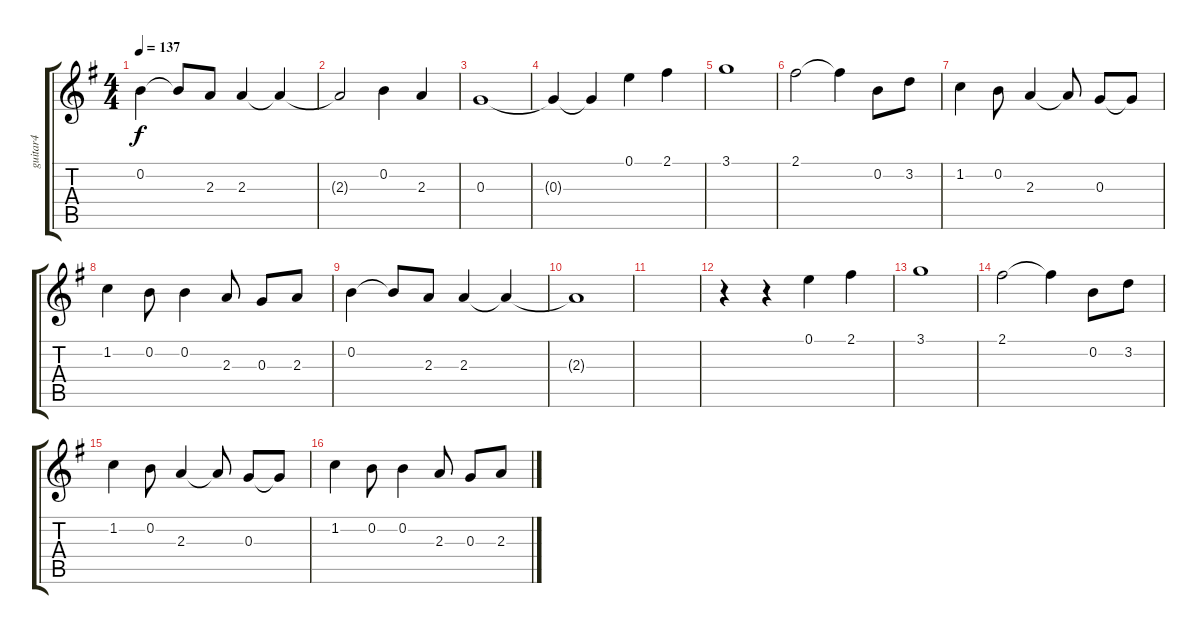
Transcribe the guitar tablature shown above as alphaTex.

\track ("guitar4" "guitar4") {instrument overdrivenguitar}
\staff {score tabs}
\tuning (E4 B3 G3 D3 A2 E2) {hide}
\ts (4 4)
\tempo 137
\clef g2
\ks g
0.2.4{dy f} 0.2{t}.8 2.3.8 2.3.4 2.3{t}.4 |
2.3{t}.2 0.2.4 2.3.4 |
0.3.1 |
0.3{t}.4 0.3{t}.4 0.1.4 2.1.4 |
3.1.1 |
2.1.2 2.1{t}.4 0.2.8 3.2.8 |
1.2.4 0.2.8 2.3.4 2.3{t}.8 0.3.8 0.3{t}.8 |
1.2.4 0.2.8 0.2.4 2.3.8 0.3.8 2.3.8 |
0.2.4 0.2{t}.8 2.3.8 2.3.4 2.3{t}.4 |
2.3{t}.1 |
|
r.4 r.4 0.1.4 2.1.4 |
3.1.1 |
2.1.2 2.1{t}.4 0.2.8 3.2.8 |
1.2.4 0.2.8 2.3.4 2.3{t}.8 0.3.8 0.3{t}.8 |
1.2.4 0.2.8 0.2.4 2.3.8 0.3.8 2.3.8
